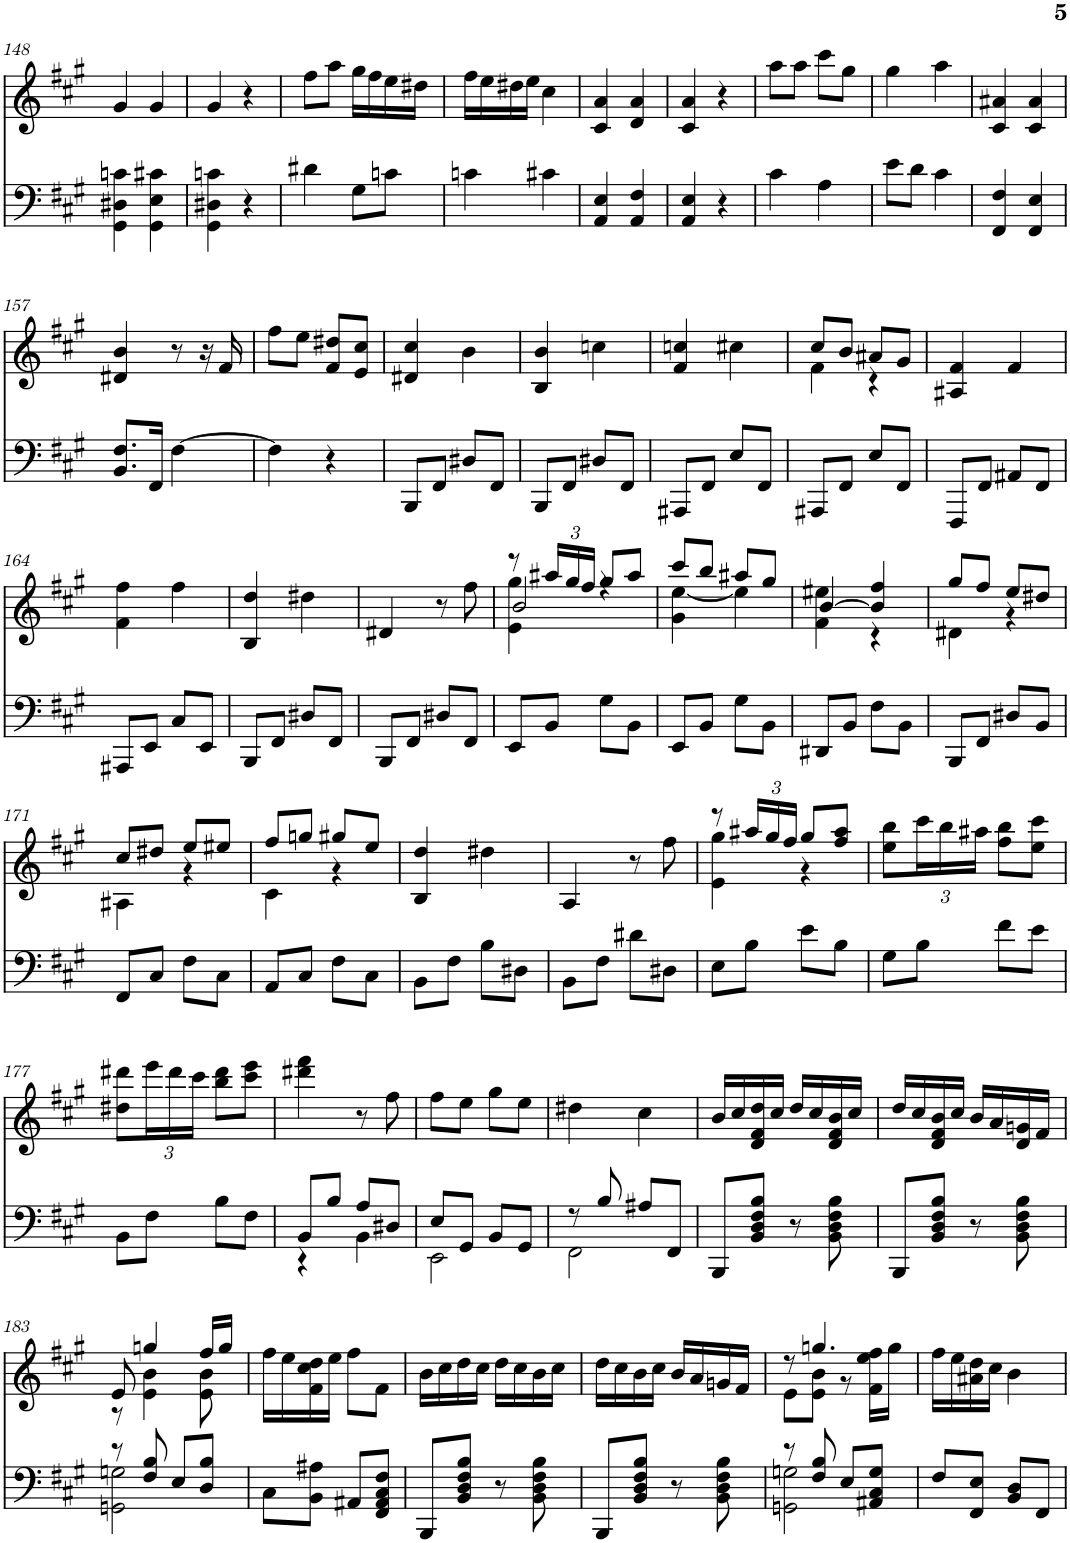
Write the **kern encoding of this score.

**kern	**kern
*part2	*part1
*staff2	*staff1
*I"Piano	*I"Piano
*I'Pno	*I'Pno
!!LO:PB:g=z
*clefF4	*clefG2
*k[f#c#g#]	*k[f#c#g#]
*M2/4	*M2/4
=148	=148
4GG#\ 4D#X\ 4cn\	4g#/
4GG#\ 4E\ 4c#X\	4g#/
=149	=149
4GG#\ 4D#X\ 4cn\	4g#/
4r	4r
=150	=150
4d#X\	8ff#\L
.	8aa\J
8G#\L	16gg#\LL
.	16ff#\
8cn\J	16ee\
.	16dd#X\JJ
=151	=151
4cn\	16ff#\LL
.	16ee\
.	16dd#X\
.	16ee\JJ
4c#X\	4cc#\
=152	=152
4AA/ 4E/	4c#/ 4a/
4AA/ 4F#/	4d/ 4a/
=153	=153
4AA/ 4E/	4c#/ 4a/
4r	4r
=154	=154
4c#\	8aa\L
.	8aa\J
4A\	8ccc#\L
.	8gg#\J
=155	=155
8e\L	4gg#\
8d\J	.
4c#\	4aa\
=156	=156
4FF#/ 4F#/	4c#/ 4a#X/
4FF#/ 4E/	4c#/ 4a#/
!!LO:LB:g=z
=157	=157
8.BB/ 8.F#/L	4d#X/ 4b/
16FF#/Jk	.
[4F#\	8r
.	16r
.	16f#/
=158	=158
4F#\]	8ff#\L
.	8ee\J
4r	8f#/ 8dd#X/L
.	8e/ 8cc#/J
=159	=159
8BBB/L	4d#X/ 4cc#/
8FF#/J	.
8D#X/L	4b\
8FF#/J	.
=160	=160
8BBB/L	4B/ 4b/
8FF#/J	.
8D#X/L	4ccn\
8FF#/J	.
=161	=161
8AAA#X/L	4f#/ 4ccn/
8FF#/J	.
8E/L	4cc#X\
8FF#/J	.
=162	=162
*	*^
8AAA#X/L	8cc#/L	4f#\
8FF#/J	8b/J	.
8E/L	8a#X/L	4r
8FF#/J	8g#/J	.
*	*v	*v
=163	=163
8FFF#/L	4A#X/ 4f#/
8FF#/J	.
8AA#X/L	4f#/
8FF#/J	.
!!LO:LB:g=z
=164	=164
8AAA#X/L	4f#\ 4ff#\
8EE/J	.
8C#/L	4ff#\
8EE/J	.
=165	=165
8BBB/L	4B/ 4dd/
8FF#/J	.
8D#X/L	4dd#X\
8FF#/J	.
=166	=166
8BBB/L	4d#X/
8FF#/J	.
8D#X/L	8r
8FF#/J	8ff#\
=167	=167
*	*^
*	*	*^
8EE/L	8r	4e\ 4gg#\	2b/
*	*Xbrackettup	*	*
8BB/J	24aa#X/LL	.	.
.	24gg#/	.	.
.	24ff#/JJ	.	.
8G#\L	8gg#/L	4r	.
8BB\J	8aa#/J	.	.
*	*	*v	*v
=168	=168	=168
8EE/L	8ccc#/L	4g#\ [4ee\
8BB/J	8bb/J	.
8G#\L	8aa#X/L	4ee\]
8BB\J	8gg#/J	.
=169	=169	=169
8DD#X/L	[4b/	4f#\ 4ee#X\
8BB/J	.	.
8F#\L	4b/] 4ff#/	4r
8BB\J	.	.
=170	=170	=170
8BBB/L	8gg#/L	4d#X\
8FF#/J	8ff#/J	.
8D#X/L	8ee/L	4r
8BB/J	8dd#X/J	.
!!LO:LB:g=z	!!
=171	=171	=171
8FF#/L	8cc#/L	4A#X\
8C#/J	8dd#X/J	.
8F#\L	8ee/L	4r
8C#\J	8ee#X/J	.
=172	=172	=172
8AA/L	8ff#/L	4c#\
8C#/J	8ggn/J	.
8F#\L	8gg#X/L	4r
8C#\J	8ee/J	.
*	*v	*v
=173	=173
8BB\L	4B/ 4dd/
8F#\J	.
8B\L	4dd#X\
8D#X\J	.
=174	=174
8BB\L	4A/
8F#\J	.
8d#X\L	8r
8D#X\J	8ff#\
=175	=175
*	*^
8E\L	8r	4e\ 4gg#\
8B\J	24aa#X/LL	.
.	24gg#/	.
.	24ff#/JJ	.
8e\L	8gg#/L	4r
8B\J	8ff#/ 8aa#/J	.
*	*v	*v
=176	=176
8G#\L	8ee\ 8bb\L
8B\J	24ccc#\L
.	24bb\
.	24aa#X\JJ
8f#\L	8ff#\ 8bb\L
8e\J	8ee\ 8ccc#\J
!!LO:LB:g=z
=177	=177
8BB\L	8dd#X\ 8ddd#X\L
8F#\J	24eee\L
.	24ddd#\
.	24ccc#\JJ
8B\L	8bb\ 8ddd#\L
8F#\J	8ccc#\ 8eee\J
=178	=178
*^	*
8BB/L	4r	4ddd#X\ 4fff#\
8B/J	.	.
8A/L	4BB\	8r
8D#X/J	.	8ff#\
=179	=179	=179
8E/L	2EE\	8ff#\L
8GG#/J	.	8ee\J
8BB/L	.	8gg#\L
8GG#/J	.	8ee\J
=180	=180	=180
8r	2FF#\	4dd#X\
8B/	.	.
8A#X/L	.	4cc#\
8FF#/J	.	.
*v	*v	*
=181	=181
8BBB/L	16b/LL
.	16cc#/
8BB/ 8D/ 8F#/ 8B/J	16d/ 16f#/ 16dd/
.	16cc#/JJ
8r	16dd/LL
.	16cc#/
8BB\ 8D\ 8F#\ 8B\	16d/ 16f#/ 16b/
.	16cc#/JJ
=182	=182
8BBB/L	16dd/LL
.	16cc#/
8BB/ 8D/ 8F#/ 8B/J	16d/ 16f#/ 16b/
.	16cc#/JJ
8r	16b/LL
.	16a/
8BB\ 8D\ 8F#\ 8B\	16d/ 16gn/
.	16f#/JJ
!!LO:LB:g=z
=183	=183
*^	*^
8r	2GGn\ 2Gn\	8e/	8r
8F#/ 8B/	.	4ggn/	4e\ 4b\
8E/L	.	.	.
8D/ 8B/J	.	16ff#/LL	8e\ 8b\
.	.	16gg/JJ	.
*v	*v	*	*
*	*v	*v
=184	=184
8C#\L	16ff#\LL
.	16ee\
8BB\ 8A#X\J	16f#\ 16cc#\ 16dd\
.	16ee\JJ
8AA#X/L	8ff#\L
8FF#/ 8AA#/ 8C#/ 8F#/J	8f#\J
=185	=185
8BBB/L	16b\LL
.	16cc#\
8BB/ 8D/ 8F#/ 8B/J	16dd\
.	16cc#\JJ
8r	16dd\LL
.	16cc#\
8BB\ 8D\ 8F#\ 8B\	16b\
.	16cc#\JJ
=186	=186
8BBB/L	16dd\LL
.	16cc#\
8BB/ 8D/ 8F#/ 8B/J	16b\
.	16cc#\JJ
8r	16b/LL
.	16a/
8BB\ 8D\ 8F#\ 8B\	16gn/
.	16f#/JJ
=187	=187
*^	*^
8r	2GGn\ 2Gn\	8r	8e\L
8F#/ 8B/	.	4.ggn/	8e\ 8b\J
8E/L	.	.	8r
8AA#X/ 8C#/ 8G/J	.	.	16f#\ 16ee\ 16ff#\LL
.	.	.	16gg\JJ
*v	*v	*	*
*	*v	*v
=188	=188
8F#/L	16ff#\LL
.	16ee\
8FF#/ 8E/J	16a#X\ 16dd\
.	16cc#\JJ
8BB/ 8D/L	4b\
8FF#/J	.
=	=
*-	*-
